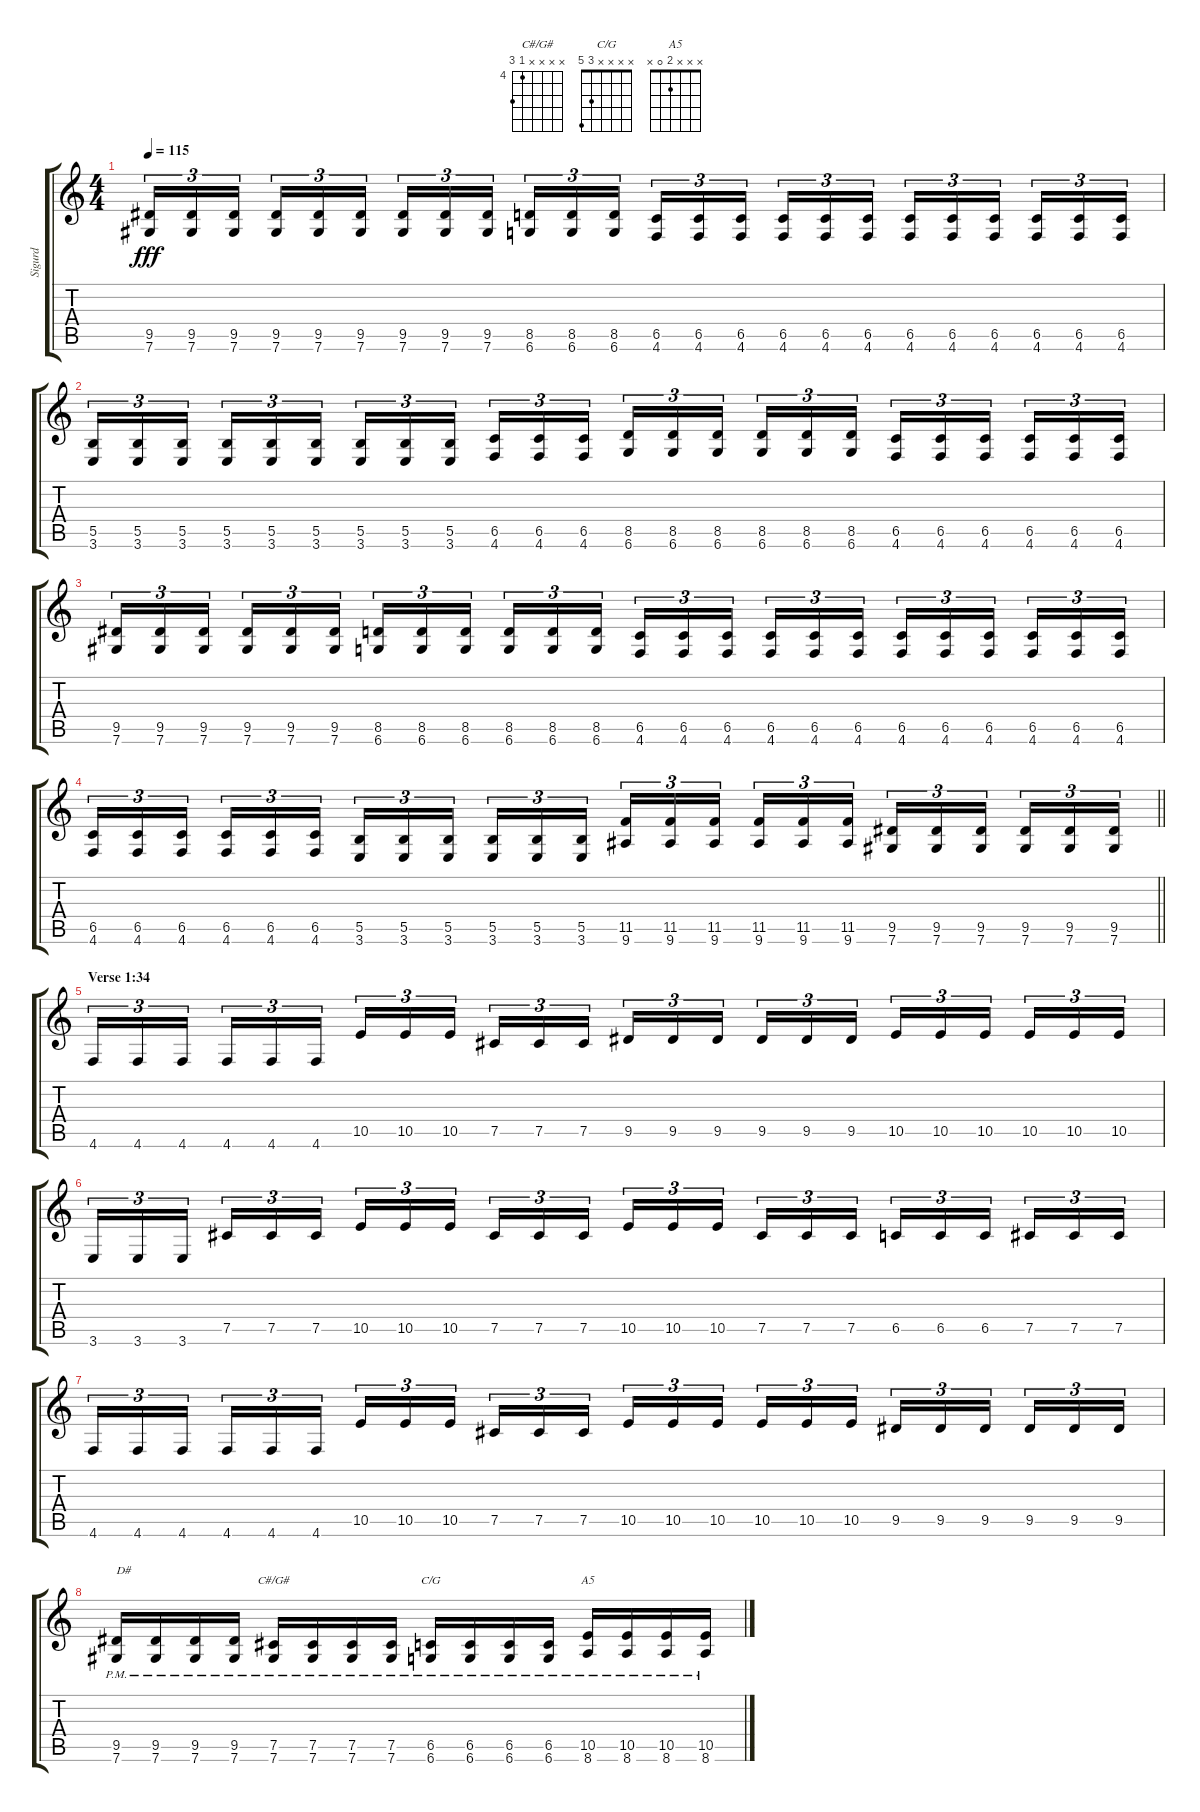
\track ("Sigurd" "Sigurd") {instrument distortionguitar}
\staff {score tabs}
\tuning (Db4 Ab3 E3 B2 Gb2 Db2) {hide}
\chord ("C#/G#" x x x x 4 6) {firstfret 4}
\chord ("C/G" x x x x 3 5)
\chord ("A5" x x x 2 0 x)
\ts (4 4)
\tempo 115
\clef g2
\ks c
(9.5 7.6).16{tu (3 2) dy fff} (9.5 7.6).16{tu (3 2)} (9.5 7.6).16{tu (3 2) beam splitsecondary} (9.5 7.6).16{tu (3 2)} (9.5 7.6).16{tu (3 2)} (9.5 7.6).16{tu (3 2)} (9.5 7.6).16{tu (3 2)} (9.5 7.6).16{tu (3 2)} (9.5 7.6).16{tu (3 2) beam splitsecondary} (8.5 6.6).16{tu (3 2)} (8.5 6.6).16{tu (3 2)} (8.5 6.6).16{tu (3 2)} (6.5 4.6).16{tu (3 2)} (6.5 4.6).16{tu (3 2)} (6.5 4.6).16{tu (3 2) beam splitsecondary} (6.5 4.6).16{tu (3 2)} (6.5 4.6).16{tu (3 2)} (6.5 4.6).16{tu (3 2)} (6.5 4.6).16{tu (3 2)} (6.5 4.6).16{tu (3 2)} (6.5 4.6).16{tu (3 2) beam splitsecondary} (6.5 4.6).16{tu (3 2)} (6.5 4.6).16{tu (3 2)} (6.5 4.6).16{tu (3 2)} |
(5.5 3.6).16{tu (3 2)} (5.5 3.6).16{tu (3 2)} (5.5 3.6).16{tu (3 2) beam splitsecondary} (5.5 3.6).16{tu (3 2)} (5.5 3.6).16{tu (3 2)} (5.5 3.6).16{tu (3 2)} (5.5 3.6).16{tu (3 2)} (5.5 3.6).16{tu (3 2)} (5.5 3.6).16{tu (3 2) beam splitsecondary} (6.5 4.6).16{tu (3 2)} (6.5 4.6).16{tu (3 2)} (6.5 4.6).16{tu (3 2)} (8.5 6.6).16{tu (3 2)} (8.5 6.6).16{tu (3 2)} (8.5 6.6).16{tu (3 2) beam splitsecondary} (8.5 6.6).16{tu (3 2)} (8.5 6.6).16{tu (3 2)} (8.5 6.6).16{tu (3 2)} (6.5 4.6).16{tu (3 2)} (6.5 4.6).16{tu (3 2)} (6.5 4.6).16{tu (3 2) beam splitsecondary} (6.5 4.6).16{tu (3 2)} (6.5 4.6).16{tu (3 2)} (6.5 4.6).16{tu (3 2)} |
(9.5 7.6).16{tu (3 2)} (9.5 7.6).16{tu (3 2)} (9.5 7.6).16{tu (3 2) beam splitsecondary} (9.5 7.6).16{tu (3 2)} (9.5 7.6).16{tu (3 2)} (9.5 7.6).16{tu (3 2)} (8.5 6.6).16{tu (3 2)} (8.5 6.6).16{tu (3 2)} (8.5 6.6).16{tu (3 2) beam splitsecondary} (8.5 6.6).16{tu (3 2)} (8.5 6.6).16{tu (3 2)} (8.5 6.6).16{tu (3 2)} (6.5 4.6).16{tu (3 2)} (6.5 4.6).16{tu (3 2)} (6.5 4.6).16{tu (3 2) beam splitsecondary} (6.5 4.6).16{tu (3 2)} (6.5 4.6).16{tu (3 2)} (6.5 4.6).16{tu (3 2)} (6.5 4.6).16{tu (3 2)} (6.5 4.6).16{tu (3 2)} (6.5 4.6).16{tu (3 2) beam splitsecondary} (6.5 4.6).16{tu (3 2)} (6.5 4.6).16{tu (3 2)} (6.5 4.6).16{tu (3 2)} |
\barLineRight lightlight
(6.5 4.6).16{tu (3 2)} (6.5 4.6).16{tu (3 2)} (6.5 4.6).16{tu (3 2) beam splitsecondary} (6.5 4.6).16{tu (3 2)} (6.5 4.6).16{tu (3 2)} (6.5 4.6).16{tu (3 2)} (5.5 3.6).16{tu (3 2)} (5.5 3.6).16{tu (3 2)} (5.5 3.6).16{tu (3 2) beam splitsecondary} (5.5 3.6).16{tu (3 2)} (5.5 3.6).16{tu (3 2)} (5.5 3.6).16{tu (3 2)} (11.5 9.6).16{tu (3 2)} (11.5 9.6).16{tu (3 2)} (11.5 9.6).16{tu (3 2) beam splitsecondary} (11.5 9.6).16{tu (3 2)} (11.5 9.6).16{tu (3 2)} (11.5 9.6).16{tu (3 2)} (9.5 7.6).16{tu (3 2)} (9.5 7.6).16{tu (3 2)} (9.5 7.6).16{tu (3 2) beam splitsecondary} (9.5 7.6).16{tu (3 2)} (9.5 7.6).16{tu (3 2)} (9.5 7.6).16{tu (3 2)} |
\section ("" "Verse 1:34")
4.6.16{tu (3 2)} 4.6.16{tu (3 2)} 4.6.16{tu (3 2) beam splitsecondary} 4.6.16{tu (3 2)} 4.6.16{tu (3 2)} 4.6.16{tu (3 2)} 10.5.16{tu (3 2)} 10.5.16{tu (3 2)} 10.5.16{tu (3 2) beam splitsecondary} 7.5.16{tu (3 2)} 7.5.16{tu (3 2)} 7.5.16{tu (3 2)} 9.5.16{tu (3 2)} 9.5.16{tu (3 2)} 9.5.16{tu (3 2) beam splitsecondary} 9.5.16{tu (3 2)} 9.5.16{tu (3 2)} 9.5.16{tu (3 2)} 10.5.16{tu (3 2)} 10.5.16{tu (3 2)} 10.5.16{tu (3 2) beam splitsecondary} 10.5.16{tu (3 2)} 10.5.16{tu (3 2)} 10.5.16{tu (3 2)} |
3.6.16{tu (3 2)} 3.6.16{tu (3 2)} 3.6.16{tu (3 2) beam splitsecondary} 7.5.16{tu (3 2)} 7.5.16{tu (3 2)} 7.5.16{tu (3 2)} 10.5.16{tu (3 2)} 10.5.16{tu (3 2)} 10.5.16{tu (3 2) beam splitsecondary} 7.5.16{tu (3 2)} 7.5.16{tu (3 2)} 7.5.16{tu (3 2)} 10.5.16{tu (3 2)} 10.5.16{tu (3 2)} 10.5.16{tu (3 2) beam splitsecondary} 7.5.16{tu (3 2)} 7.5.16{tu (3 2)} 7.5.16{tu (3 2)} 6.5.16{tu (3 2)} 6.5.16{tu (3 2)} 6.5.16{tu (3 2) beam splitsecondary} 7.5.16{tu (3 2)} 7.5.16{tu (3 2)} 7.5.16{tu (3 2)} |
4.6.16{tu (3 2)} 4.6.16{tu (3 2)} 4.6.16{tu (3 2) beam splitsecondary} 4.6.16{tu (3 2)} 4.6.16{tu (3 2)} 4.6.16{tu (3 2)} 10.5.16{tu (3 2)} 10.5.16{tu (3 2)} 10.5.16{tu (3 2) beam splitsecondary} 7.5.16{tu (3 2)} 7.5.16{tu (3 2)} 7.5.16{tu (3 2)} 10.5.16{tu (3 2)} 10.5.16{tu (3 2)} 10.5.16{tu (3 2) beam splitsecondary} 10.5.16{tu (3 2)} 10.5.16{tu (3 2)} 10.5.16{tu (3 2)} 9.5.16{tu (3 2)} 9.5.16{tu (3 2)} 9.5.16{tu (3 2) beam splitsecondary} 9.5.16{tu (3 2)} 9.5.16{tu (3 2)} 9.5.16{tu (3 2)} |
(9.5{pm} 7.6{pm}).16{txt "D#"} (9.5{pm} 7.6{pm}).16 (9.5{pm} 7.6{pm}).16 (9.5{pm} 7.6{pm}).16 (7.5{pm} 7.6{pm}).16{ch "C#/G#"} (7.5{pm} 7.6{pm}).16 (7.5{pm} 7.6{pm}).16 (7.5{pm} 7.6{pm}).16 (6.5{pm} 6.6{pm}).16{ch "C/G"} (6.5{pm} 6.6{pm}).16 (6.5{pm} 6.6{pm}).16 (6.5{pm} 6.6{pm}).16 (10.5{pm} 8.6{pm}).16{ch "A5"} (10.5{pm} 8.6{pm}).16 (10.5{pm} 8.6{pm}).16 (10.5{pm} 8.6{pm}).16
